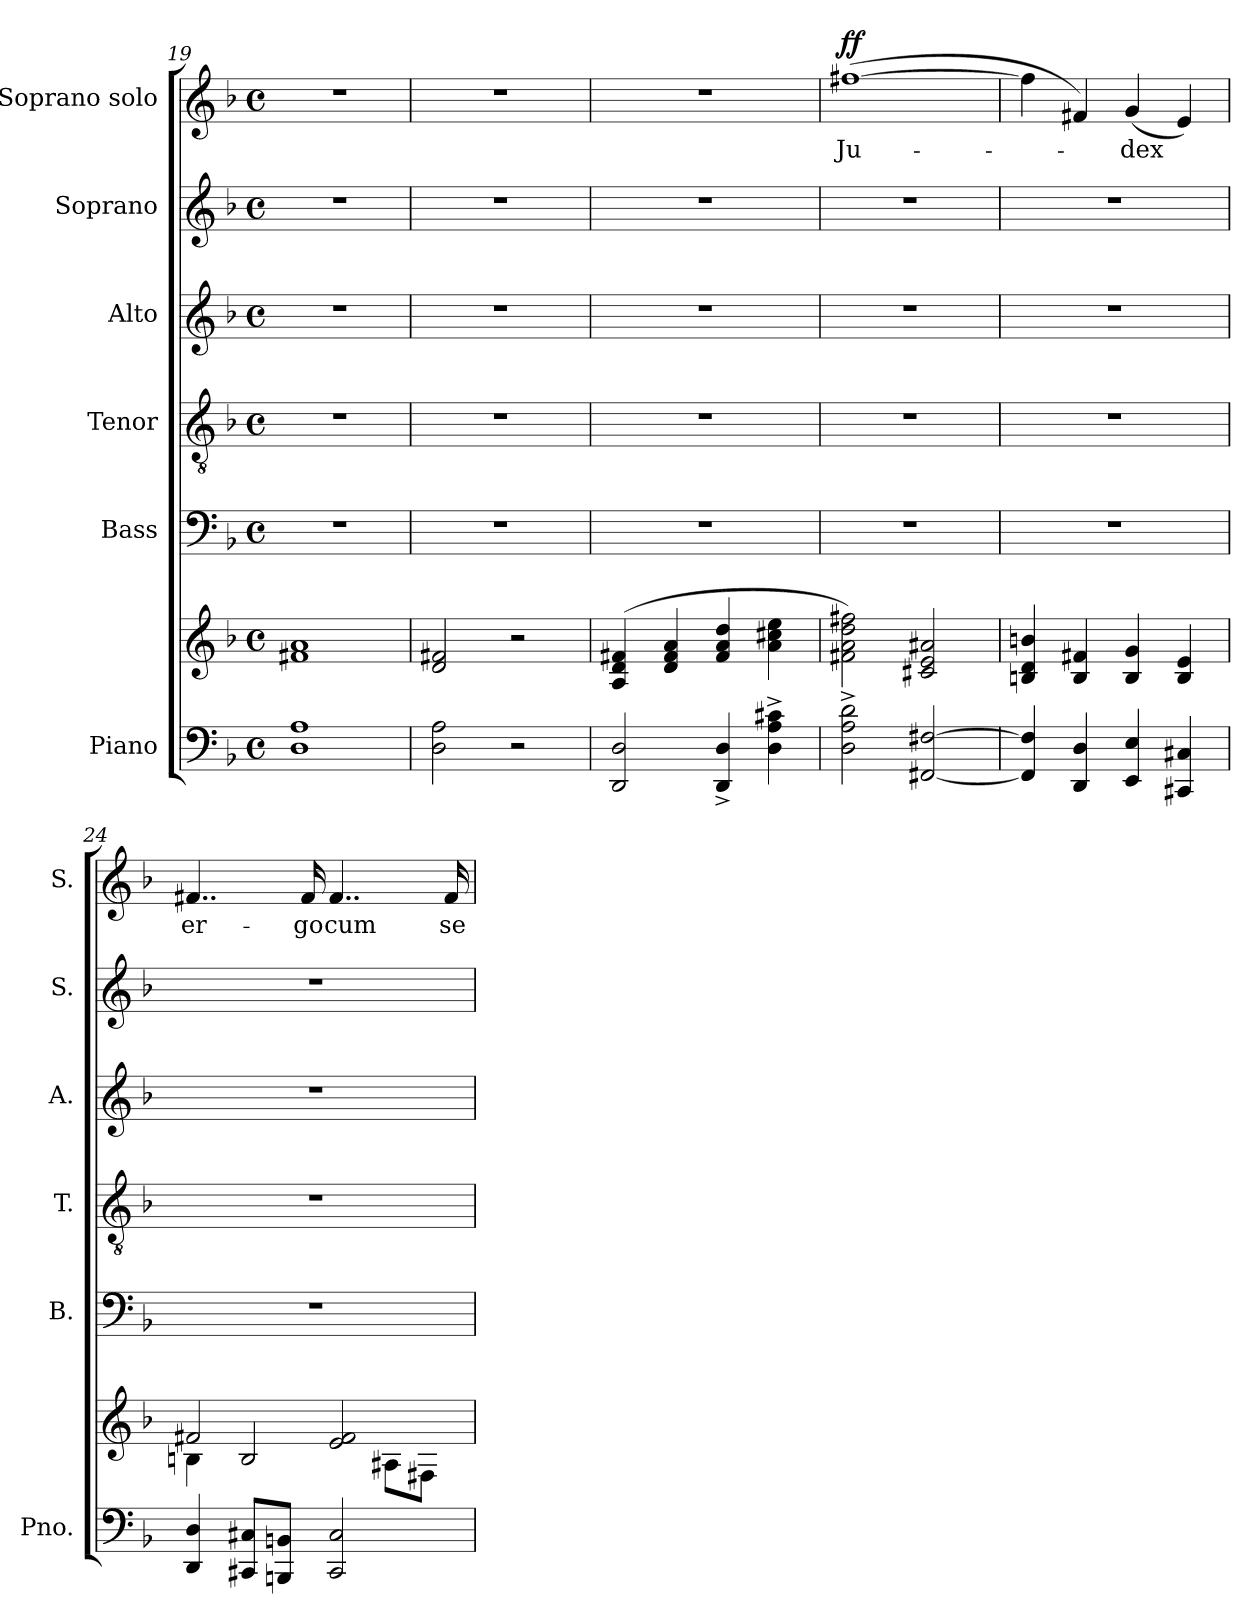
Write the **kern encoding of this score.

**kern	**kern	**kern	**kern	**kern	**kern	**kern	**text	**dynam
*part6	*part6	*part5	*part4	*part3	*part2	*part1	*part1	*part1
*staff7	*staff6	*staff5	*staff4	*staff3	*staff2	*staff1	*staff1	*staff1
*I"Piano	*	*I"Bass	*I"Tenor	*I"Alto	*I"Soprano	*I"Soprano solo	*	*
*I'Pno.	*	*I'B.	*I'T.	*I'A.	*I'S.	*I'S.	*	*
*clefF4	*clefG2	*clefF4	*clefGv2	*clefG2	*clefG2	*clefG2	*	*
*	*	*	*ITrd7c12	*	*	*	*	*
*k[b-]	*k[b-]	*k[b-]	*k[b-]	*k[b-]	*k[b-]	*k[b-]	*	*
*d:	*d:	*d:	*d:	*d:	*d:	*d:	*	*
*M4/4	*M4/4	*M4/4	*M4/4	*M4/4	*M4/4	*M4/4	*	*
*met(c)	*met(c)	*met(c)	*met(c)	*met(c)	*met(c)	*met(c)	*	*
=19	=19	=19	=19	=19	=19	=19	=19	=19
1Di 1Ai	1f#Xi 1ai	1r	1r	1r	1r	1r	.	.
=20	=20	=20	=20	=20	=20	=20	=20	=20
2Di\ 2Ai	2di/ 2f#Xi	1r	1r	1r	1r	1r	.	.
2r	2r	.	.	.	.	.	.	.
=21	=21	=21	=21	=21	=21	=21	=21	=21
2DDi/ 2Di	(4Ai/ 4di 4f#Xi	1r	1r	1r	1r	1r	.	.
.	4di/ 4f#i 4ai	.	.	.	.	.	.	.
4DDi/^ 4Di^	4f#i/ 4ai 4ddi	.	.	.	.	.	.	.
4Di\^ 4Ai^ 4c#Xi^	4ai\ 4cc#Xi 4eei	.	.	.	.	.	.	.
=22	=22	=22	=22	=22	=22	=22	=22	=22
!	!	!	!	!	!	!	!LO:LY:b:color=#000000	!
2Di\^ 2Ai^ 2di^	2f#Xi\ 2ai 2ddi 2ff#Xi)	1r	1r	1r	1r	([1ff#Xi	Ju-	ff
[2FF#Xi/ [2F#Xi	2c#Xi/ 2ei 2a#Xi	.	.	.	.	.	.	.
=23	=23	=23	=23	=23	=23	=23	=23	=23
4FF#i/] 4F#i]	4Bni/ 4di 4bni	1r	1r	1r	1r	4ff#i\]	.	.
4DDi/ 4Di	4Bi/ 4f#Xi	.	.	.	.	4f#Xi/)	.	.
!	!	!	!	!	!	!	!LO:LY:b:color=#000000	!
4EEi/ 4Ei	4Bi/ 4gi	.	.	.	.	(4gi/	-dex	.
4CC#Xi/ 4C#Xi	4Bi/ 4ei	.	.	.	.	4ei/)	.	.
!!LO:LB:g=z
=24	=24	=24	=24	=24	=24	=24	=24	=24
*	*^	*	*	*	*	*	*	*
!	!	!	!	!	!	!	!	!LO:LY:b:color=#000000	!
4DDi/ 4Di	2f#Xi/	4Bni\	1r	1r	1r	1r	4..f#Xi/	er-	.
8CC#Xi/ 8C#XiL	.	2Bi/	.	.	.	.	.	.	.
8BBBni/ 8BBniJ	.	.	.	.	.	.	.	.	.
!	!	!	!	!	!	!	!	!LO:LY:b:color=#000000	!
.	.	.	.	.	.	.	16f#i/	-go	.
!	!	!	!	!	!	!	!	!LO:LY:b:color=#000000	!
2CC#i/ 2C#i	2ei/ 2f#i	.	.	.	.	.	4..f#i/	cum	.
.	.	8A#Xi\L	.	.	.	.	.	.	.
.	.	8F#Xi\J	.	.	.	.	.	.	.
!	!	!	!	!	!	!	!	!LO:LY:b:color=#000000	!
.	.	.	.	.	.	.	16f#i/	se-	.
*	*v	*v	*	*	*	*	*	*	*
=	=	=	=	=	=	=	=	=
*-	*-	*-	*-	*-	*-	*-	*-	*-
